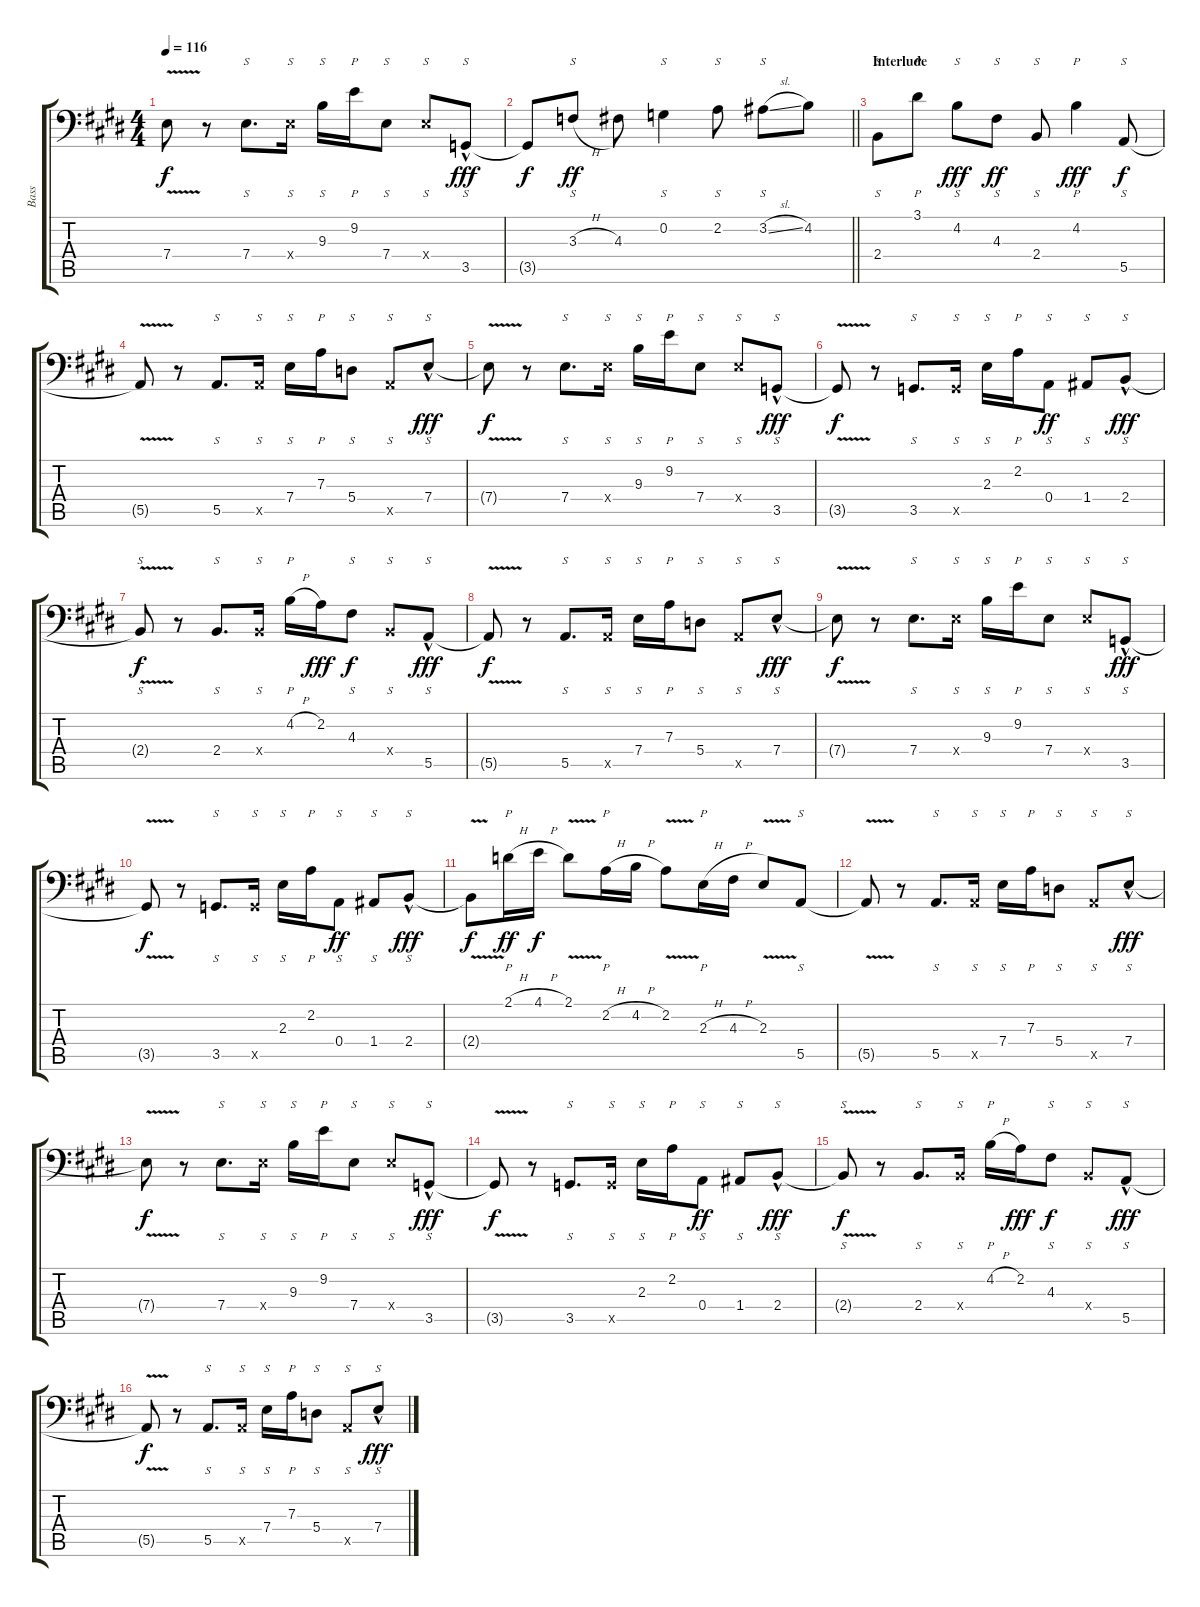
\track ("Bass" "Bass") {instrument slapbass2}
\staff {score tabs}
\tuning (C3 G2 D2 A1 E1 B0) {hide}
\ts (4 4)
\tempo 116
\clef f4
\ks e
7.4{v t}.8{dy f} r.8 7.4.8{s d} 7.4{x}.16{s} 9.3.16{s} 9.2.16{p} 7.4.8{s} 7.4{x}.8{s} 3.5{hac}.8{s dy fff} |
\barLineRight lightlight
3.5{t}.8{dy f} 3.3{h}.8{s dy ff} 4.3.8 0.2.4{s} 2.2.8{s} 3.2{sl}.8{s} 4.2.8 |
\section ("" "Interlude")
2.4.8{s} 3.1.8{p} 4.2.8{s dy fff} 4.3.8{s dy ff} 2.4.8{s} 4.2.4{p dy fff} 5.5.8{s dy f} |
5.5{v t}.8 r.8 5.5.8{s d} 5.5{x}.16{s} 7.4.16{s} 7.3.16{p} 5.4.8{s} 5.5{x}.8{s} 7.4{hac}.8{s dy fff} |
7.4{v t}.8{dy f} r.8 7.4.8{s d} 7.4{x}.16{s} 9.3.16{s} 9.2.16{p} 7.4.8{s} 7.4{x}.8{s} 3.5{hac}.8{s dy fff} |
3.5{v t}.8{dy f} r.8 3.5.8{s d} 3.5{x}.16{s} 2.3.16{s} 2.2.16{p} 0.4.8{s dy ff} 1.4.8{s} 2.4{hac}.8{s dy fff} |
2.4{v t}.8{s dy f} r.8 2.4.8{s d} 2.4{x}.16{s} 4.2{h}.16{p} 2.2.16{dy fff} 4.3.8{s dy f} 2.4{x}.8{s} 5.5{hac}.8{s dy fff} |
5.5{v t}.8{dy f} r.8 5.5.8{s d} 5.5{x}.16{s} 7.4.16{s} 7.3.16{p} 5.4.8{s} 5.5{x}.8{s} 7.4{hac}.8{s dy fff} |
7.4{v t}.8{dy f} r.8 7.4.8{s d} 7.4{x}.16{s} 9.3.16{s} 9.2.16{p} 7.4.8{s} 7.4{x}.8{s} 3.5{hac}.8{s dy fff} |
3.5{v t}.8{dy f} r.8 3.5.8{s d} 3.5{x}.16{s} 2.3.16{s} 2.2.16{p} 0.4.8{s dy ff} 1.4.8{s} 2.4{hac}.8{s dy fff} |
2.4{v t}.8{dy f} 2.1{h}.16{p dy ff} 4.1{h}.16{dy f} 2.1{v}.8 2.2{h}.16{p} 4.2{h}.16 2.2{v}.8 2.3{h}.16{p} 4.3{h}.16 2.3{v}.8 5.5.8{s} |
5.5{v t}.8 r.8 5.5.8{s d} 5.5{x}.16{s} 7.4.16{s} 7.3.16{p} 5.4.8{s} 5.5{x}.8{s} 7.4{hac}.8{s dy fff} |
7.4{v t}.8{dy f} r.8 7.4.8{s d} 7.4{x}.16{s} 9.3.16{s} 9.2.16{p} 7.4.8{s} 7.4{x}.8{s} 3.5{hac}.8{s dy fff} |
3.5{v t}.8{dy f} r.8 3.5.8{s d} 3.5{x}.16{s} 2.3.16{s} 2.2.16{p} 0.4.8{s dy ff} 1.4.8{s} 2.4{hac}.8{s dy fff} |
2.4{v t}.8{s dy f} r.8 2.4.8{s d} 2.4{x}.16{s} 4.2{h}.16{p} 2.2.16{dy fff} 4.3.8{s dy f} 2.4{x}.8{s} 5.5{hac}.8{s dy fff} |
5.5{v t}.8{dy f} r.8 5.5.8{s d} 5.5{x}.16{s} 7.4.16{s} 7.3.16{p} 5.4.8{s} 5.5{x}.8{s} 7.4{hac}.8{s dy fff}
